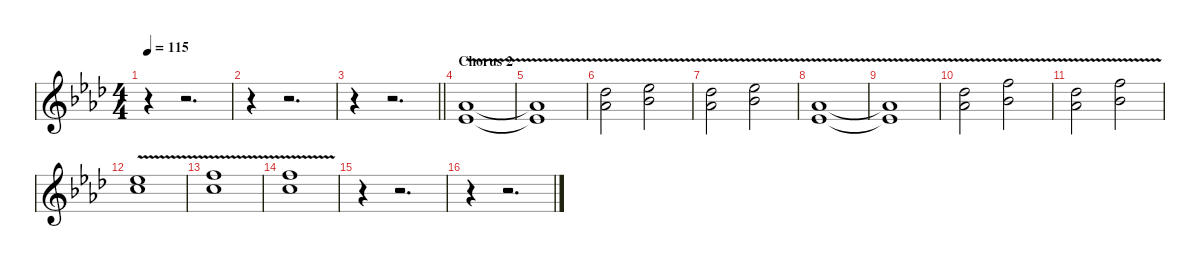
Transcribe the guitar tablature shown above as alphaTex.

\defaultSystemsLayout 4
\hideDynamics
\bracketExtendMode nobrackets
\singleTrackTrackNamePolicy hidden
\multiTrackTrackNamePolicy hidden
\firstSystemTrackNameMode fullname
\firstSystemTrackNameOrientation horizontal
\otherSystemsTrackNameOrientation horizontal
\track ("Synth" "fl.") {instrument flute}
\staff {score}
\tuning (E4 B3 G3 D3 A2 E2)
\ts (4 4)
\tempo 115
\clef g2
\ks ab
r.4{dy f beam Down} r.2{d beam Down} |
r.4{beam Down} r.2{d beam Down} |
\barLineRight lightlight
r.4{beam Down} r.2{d beam Down} |
\section ("" "Chorus 2")
(9.2{v acc b} 8.3{v acc b}).1{beam Up} |
(9.2{v t acc b} 8.3{v t acc b}).1{beam Up} |
(9.1{v acc b} 9.2{v acc b}).2{beam Down} (11.1{v acc b} 11.2{v acc b}).2{beam Down} |
(9.1{v acc b} 9.2{v acc b}).2{beam Down} (11.1{v acc b} 11.2{v acc b}).2{beam Down} |
(9.2{v acc b} 8.3{v acc b}).1{beam Up} |
(9.2{v t acc b} 8.3{v t acc b}).1{beam Up} |
(9.1{v acc b} 9.2{v acc b}).2{beam Down} (13.1{v acc forcenatural} 11.2{v acc b}).2{beam Down} |
(9.1{v acc b} 9.2{v acc b}).2{beam Down} (13.1{v acc forcenatural} 11.2{v acc b}).2{beam Down} |
(11.1{v acc b} 13.2{v acc forcenatural}).1{dy mf beam Down} |
(13.1{v acc forcenatural} 13.2{v acc forcenatural}).1{beam Down} |
(13.1{v acc forcenatural} 13.2{v acc forcenatural}).1{dy mp beam Down} |
r.4{beam Down} r.2{d beam Down} |
r.4{beam Down} r.2{d beam Down}
